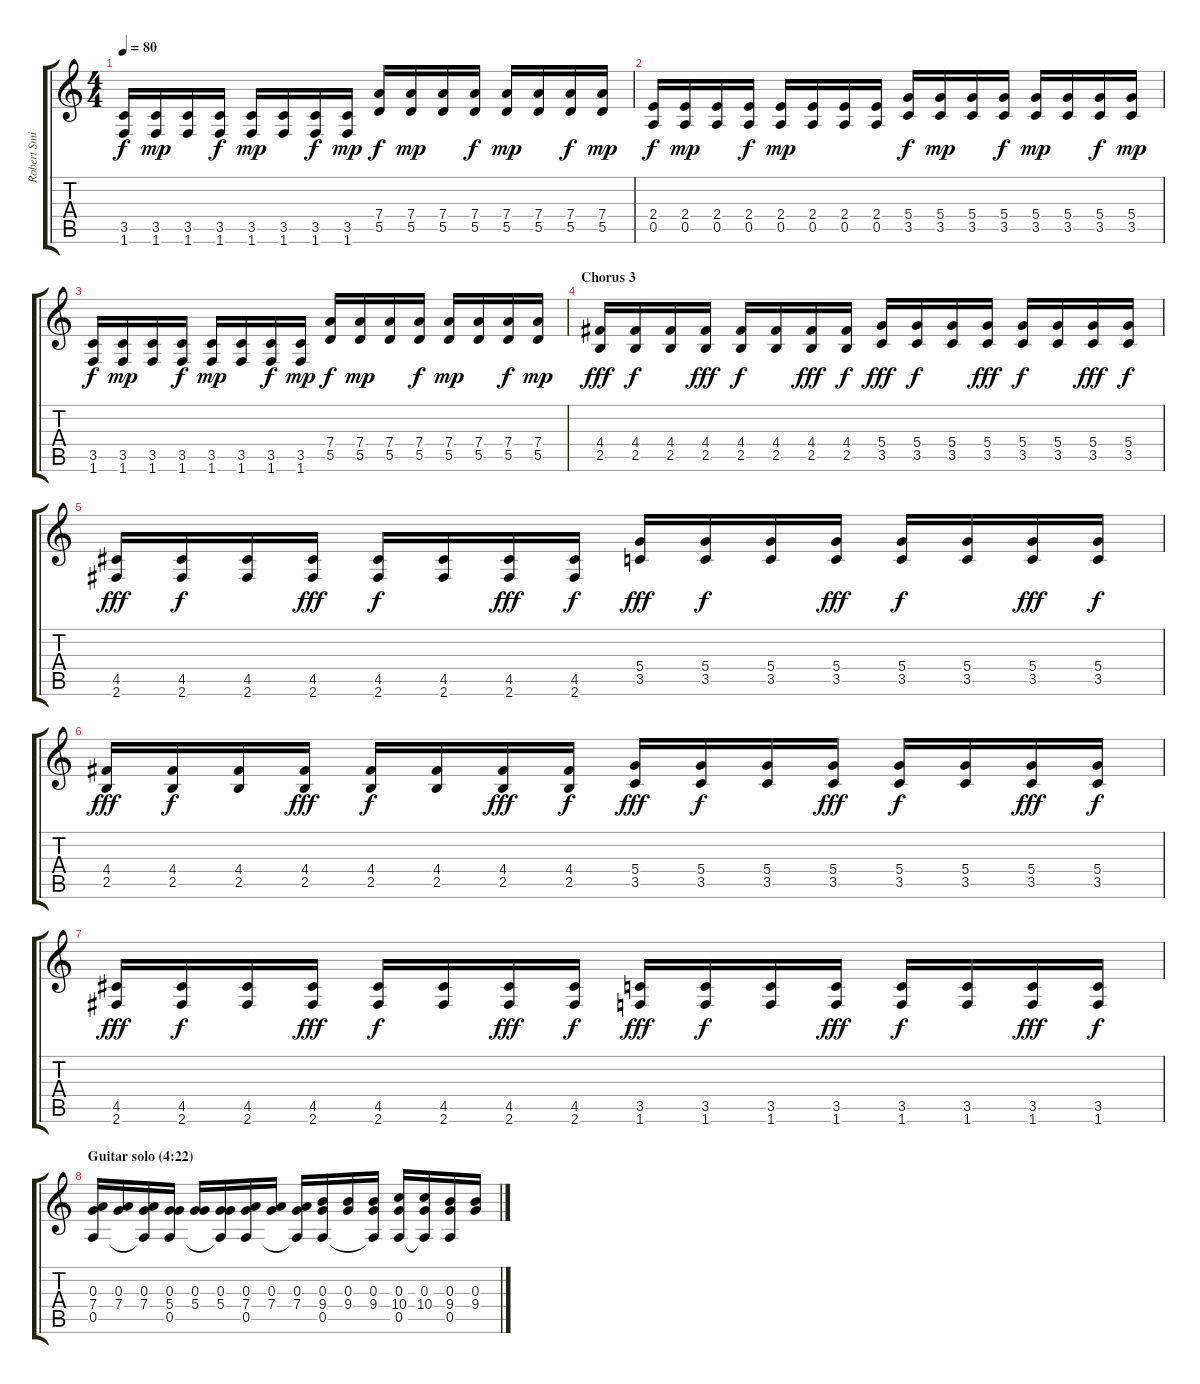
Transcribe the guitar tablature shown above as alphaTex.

\track ("Robert Smith (guitar 1)" "Robert Smi") {instrument electricguitarclean}
\staff {score tabs}
\tuning (E4 B3 G3 D3 A2 E2) {hide}
\ts (4 4)
\tempo 80
\clef g2
\ks c
(3.5 1.6).16{dy f} (3.5 1.6).16{dy mp} (3.5 1.6).16 (3.5 1.6).16{dy f} (3.5 1.6).16{dy mp} (3.5 1.6).16 (3.5 1.6).16{dy f} (3.5 1.6).16{dy mp} (7.4 5.5).16{dy f} (7.4 5.5).16{dy mp} (7.4 5.5).16 (7.4 5.5).16{dy f} (7.4 5.5).16{dy mp} (7.4 5.5).16 (7.4 5.5).16{dy f} (7.4 5.5).16{dy mp} |
(2.4 0.5).16{dy f} (2.4 0.5).16{dy mp} (2.4 0.5).16 (2.4 0.5).16{dy f} (2.4 0.5).16{dy mp} (2.4 0.5).16 (2.4 0.5).16 (2.4 0.5).16 (5.4 3.5).16{dy f} (5.4 3.5).16{dy mp} (5.4 3.5).16 (5.4 3.5).16{dy f} (5.4 3.5).16{dy mp} (5.4 3.5).16 (5.4 3.5).16{dy f} (5.4 3.5).16{dy mp} |
(3.5 1.6).16{dy f} (3.5 1.6).16{dy mp} (3.5 1.6).16 (3.5 1.6).16{dy f} (3.5 1.6).16{dy mp} (3.5 1.6).16 (3.5 1.6).16{dy f} (3.5 1.6).16{dy mp} (7.4 5.5).16{dy f} (7.4 5.5).16{dy mp} (7.4 5.5).16 (7.4 5.5).16{dy f} (7.4 5.5).16{dy mp} (7.4 5.5).16 (7.4 5.5).16{dy f} (7.4 5.5).16{dy mp} |
\section ("" "Chorus 3")
(4.4 2.5).16{dy fff} (4.4 2.5).16{dy f} (4.4 2.5).16 (4.4 2.5).16{dy fff} (4.4 2.5).16{dy f} (4.4 2.5).16 (4.4 2.5).16{dy fff} (4.4 2.5).16{dy f} (5.4 3.5).16{dy fff} (5.4 3.5).16{dy f} (5.4 3.5).16 (5.4 3.5).16{dy fff} (5.4 3.5).16{dy f} (5.4 3.5).16 (5.4 3.5).16{dy fff} (5.4 3.5).16{dy f} |
(4.5 2.6).16{dy fff} (4.5 2.6).16{dy f} (4.5 2.6).16 (4.5 2.6).16{dy fff} (4.5 2.6).16{dy f} (4.5 2.6).16 (4.5 2.6).16{dy fff} (4.5 2.6).16{dy f} (5.4 3.5).16{dy fff} (5.4 3.5).16{dy f} (5.4 3.5).16 (5.4 3.5).16{dy fff} (5.4 3.5).16{dy f} (5.4 3.5).16 (5.4 3.5).16{dy fff} (5.4 3.5).16{dy f} |
(4.4 2.5).16{dy fff} (4.4 2.5).16{dy f} (4.4 2.5).16 (4.4 2.5).16{dy fff} (4.4 2.5).16{dy f} (4.4 2.5).16 (4.4 2.5).16{dy fff} (4.4 2.5).16{dy f} (5.4 3.5).16{dy fff} (5.4 3.5).16{dy f} (5.4 3.5).16 (5.4 3.5).16{dy fff} (5.4 3.5).16{dy f} (5.4 3.5).16 (5.4 3.5).16{dy fff} (5.4 3.5).16{dy f} |
(4.5 2.6).16{dy fff} (4.5 2.6).16{dy f} (4.5 2.6).16 (4.5 2.6).16{dy fff} (4.5 2.6).16{dy f} (4.5 2.6).16 (4.5 2.6).16{dy fff} (4.5 2.6).16{dy f} (3.5 1.6).16{dy fff} (3.5 1.6).16{dy f} (3.5 1.6).16 (3.5 1.6).16{dy fff} (3.5 1.6).16{dy f} (3.5 1.6).16 (3.5 1.6).16{dy fff} (3.5 1.6).16{dy f} |
\section ("" "Guitar solo (4:22)")
(0.3 7.4 0.5).16{volume 14} (0.3 7.4).16 (0.3 7.4 0.5{t}).16 (0.3 5.4 0.5).16 (0.3 5.4).16 (0.3 5.4 0.5{t}).16 (0.3 7.4 0.5).16 (0.3 7.4).16 (0.3 7.4 0.5{t}).16 (0.3 9.4 0.5).16 (0.3 9.4).16 (0.3 9.4 0.5{t}).16 (0.3 10.4 0.5).16 (0.3 10.4 0.5{t}).16 (0.3 9.4 0.5).16 (0.3 9.4).16
